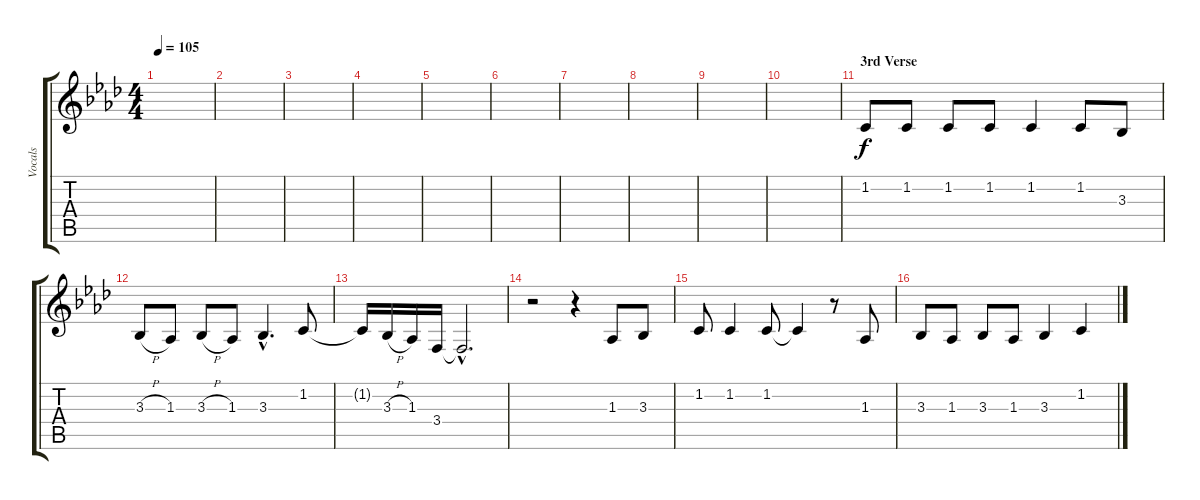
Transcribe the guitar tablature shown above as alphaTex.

\track ("Vocals" "Vocals") {instrument bassoon}
\staff {score tabs}
\tuning (E4 B3 G3 D3 A2 E2) {hide}
\ts (4 4)
\tempo 105
\clef g2
\ks ab
|
|
|
|
|
|
|
|
|
|
\section ("" "3rd Verse")
1.2.8 1.2.8 1.2.8 1.2.8 1.2.4 1.2.8 3.3.8 |
3.3{h}.8 1.3.8 3.3{h}.8 1.3.8 3.3{hac}.4{d} 1.2.8 |
1.2{t}.16 3.3{h}.16 1.3.16 3.4.16 3.4{hac t}.2{d} |
r.2 r.4 1.3.8 3.3.8 |
1.2.8 1.2.4 1.2.8 1.2{t}.4 r.8 1.3.8 |
3.3.8 1.3.8 3.3.8 1.3.8 3.3.4 1.2.4
